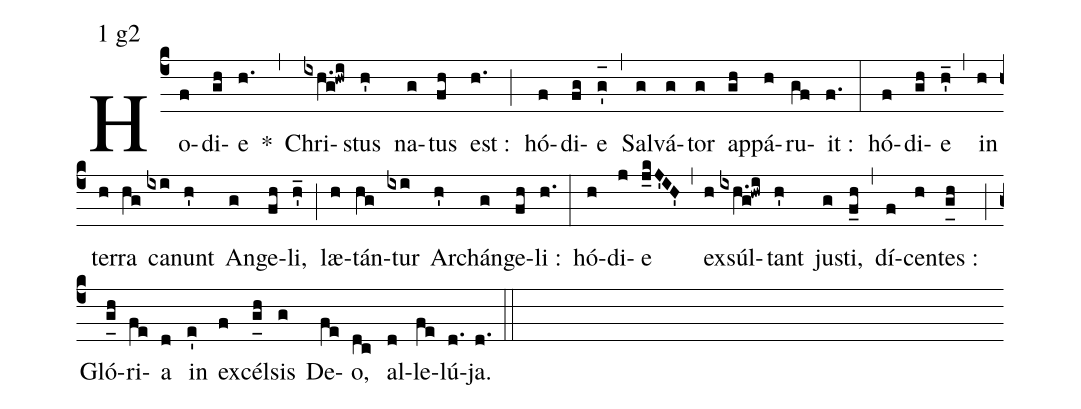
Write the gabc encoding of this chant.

mode:1 g2;
%%
(c4) Ho(f)di(gh)e(h.) *(,) Chri(ixh.g!hwi)stus(h') na(g)tus(fh) est :(h.) (;) hó(f)di(fg)e(g'_[oh:h]) (,) Sal(g)vá(g)tor(g) ap(gh)pá(h)ru(gf)it :(f.) (:) hó(f)di(gh)e(h'_) (,) in(h) ter(h)ra(hg) ca(ixi)nunt(h') An(g)ge(fh)li,(h'_) (;) læ(h)tán(hg)tur(ixi) Ar(h')chán(g)ge(fh)li :(h.) (:) hó(h)di(j)e(j_kJ'IH') (,) ex(h)súl(ixh.g!hwi)tant(h') ju(g)sti,(f_h) (,) dí(f)cen(h)tes :(g_[uh:l]h) (;) Gló(g_[uh:l]h)ri(fe)a(d) in(e') ex(f)cél(g_[uh:l]h)sis(g) De(fe)o,(dc) al(d)le(fe)lú(d.)ja.(d.) (::)
